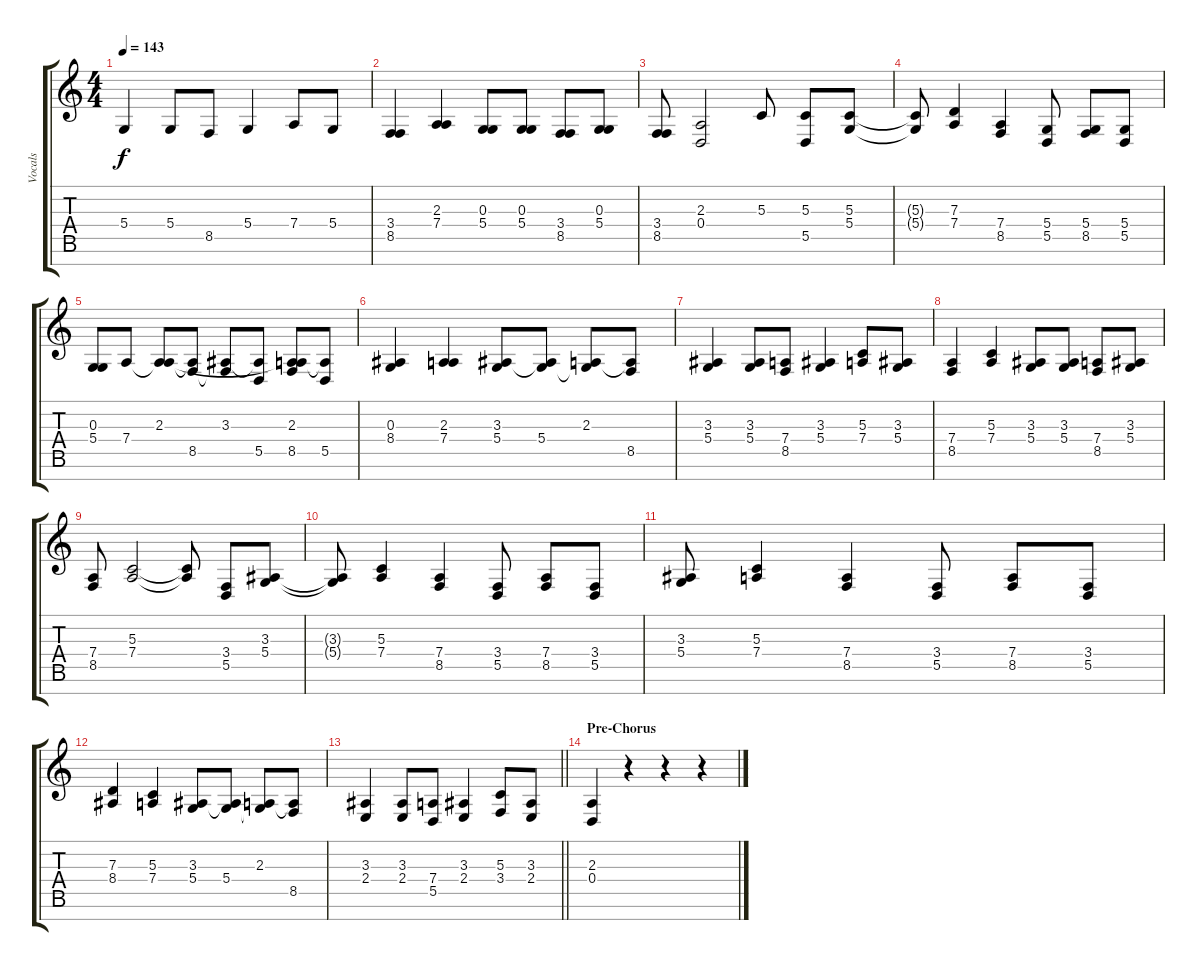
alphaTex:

\track ("Vocals" "Vocals") {instrument altosax}
\staff {score tabs}
\tuning (E4 B3 G3 D3 A2 E2 B1) {hide}
\ts (4 4)
\tempo 143
\clef g2
\ks c
5.4.4{dy f} 5.4.8 8.5.8 5.4.4 7.4.8 5.4.8 |
(3.4 8.5).4 (2.3 7.4).4 (0.3 5.4).8 (0.3 5.4).8 (3.4 8.5).8 (0.3 5.4).8 |
(3.4 8.5).8 (2.3 0.4).2 5.3.8 (5.3 5.5).8 (5.3 5.4).8 |
(5.3{t} 5.4{t}).8 (7.3 7.4).4 (7.4 8.5).4 (5.4 5.5).8 (5.4 8.5).8 (5.4 5.5).8 |
(0.3 5.4).8 7.4.8 (2.3 7.4{t}).8 (2.3{t} 8.5).8 (3.3 8.5{t}).8 (3.3{t} 5.5).8 (2.3 7.4{t} 8.5).8 (2.3{t} 5.5).8 |
(0.3 8.4).4 (2.3 7.4).4 (3.3 5.4).8 (3.3{t} 5.4).8 (2.3 5.4{t}).8 (2.3{t} 8.5).8 |
(3.3 5.4).4 (3.3 5.4).8 (7.4 8.5).8 (3.3 5.4).4 (5.3 7.4).8 (3.3 5.4).8 |
(7.4 8.5).4 (5.3 7.4).4 (3.3 5.4).8 (3.3 5.4).8 (7.4 8.5).8 (3.3 5.4).8 |
(7.4 8.5).8 (5.3 7.4).2 (5.3{t} 7.4{t}).8 (3.4 5.5).8 (3.3 5.4).8 |
(3.3{t} 5.4{t}).8 (5.3 7.4).4 (7.4 8.5).4 (3.4 5.5).8 (7.4 8.5).8 (3.4 5.5).8 |
(3.3 5.4).8 (5.3 7.4).4 (7.4 8.5).4 (3.4 5.5).8 (7.4 8.5).8 (3.4 5.5).8 |
(7.3 8.4).4 (5.3 7.4).4 (3.3 5.4).8 (3.3{t} 5.4).8 (2.3 5.4{t}).8 (2.3{t} 8.5).8 |
\barLineRight lightlight
(3.3 2.4).4 (3.3 2.4).8 (7.4 5.5).8 (3.3 2.4).4 (5.3 3.4).8 (3.3 2.4).8 |
\section ("" "Pre-Chorus")
(2.3 0.4).4 r.4 r.4 r.4
